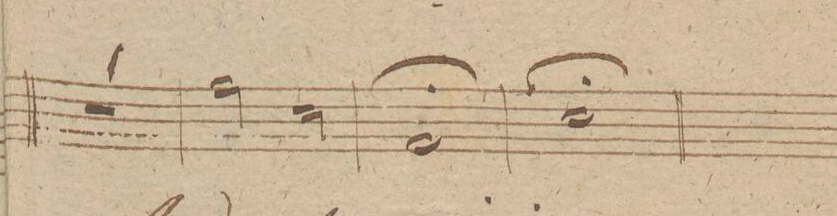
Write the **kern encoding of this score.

**kern	**dynam
*I"Trombone Baſso.	*
*clefF4	*
*k[f#c#g#d#]	*
*met(c)	*
*M4/4	*
1r	.
=78	=78
2A\	.
2E\	.
=79	=79
1AA/;	.
=80	=80
1E\;	.
==	==
*-	*-
